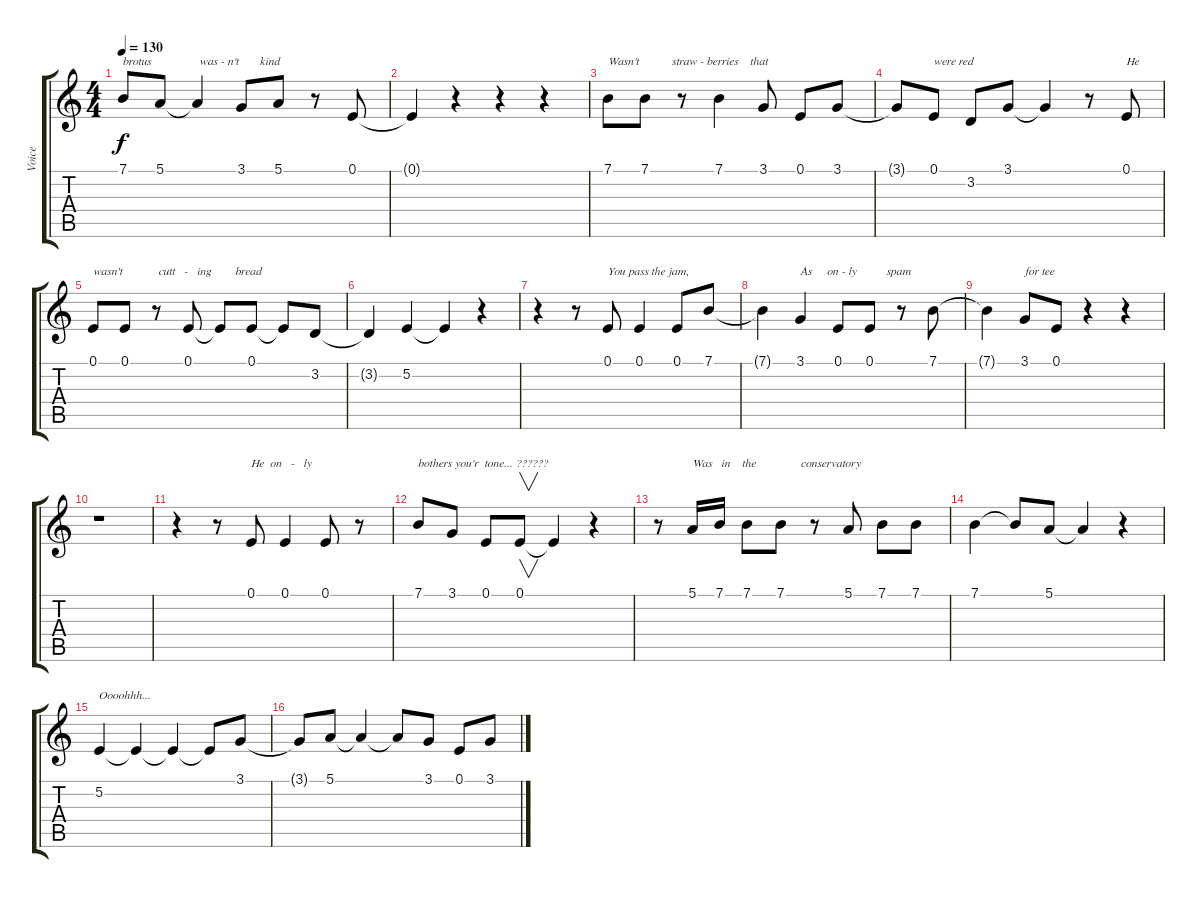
\track ("Voice" "Voice") {instrument cello}
\staff {score tabs}
\tuning (E4 B3 G3 D3 A2 E2) {hide}
\ts (4 4)
\tempo 130
\clef g2
\ks c
7.1.8{txt "brotus                was - n't       kind" dy f} 5.1.8 5.1{t}.4 3.1.8 5.1.8 r.8 0.1.8 |
0.1{t}.4 r.4 r.4 r.4 |
7.1.8{txt "Wasn't           straw - berries    that"} 7.1.8 r.8 7.1.4 3.1.8 0.1.8 3.1.8 |
3.1{t}.8 0.1.8{txt "were red"} 3.2.8 3.1.8 3.1{t}.4 r.8 0.1.8{txt "He"} |
0.1.8{txt "wasn't            cutt   -   ing        bread "} 0.1.8 r.8 0.1.8 0.1{t}.8 0.1.8 0.1{t}.8 3.2.8 |
3.2{t}.4 5.2.4 5.2{t}.4 r.4 |
r.4 r.8 0.1.8{txt "You pass the jam, "} 0.1.4 0.1.8 7.1.8 |
7.1{t}.4 3.1.4{txt "As     on - ly          spam"} 0.1.8 0.1.8 r.8 7.1.8 |
7.1{t}.4 3.1.8{txt "for tee"} 0.1.8 r.4 r.4 |
r.1 |
r.4 r.8 0.1.8{txt "He  on   -   ly"} 0.1.4 0.1.8 r.8 |
7.1.8{txt "bothers you'r  tone... ??????"} 3.1.8 0.1.8 0.1.8{v} 0.1{t}.4 r.4 |
r.8 5.1.16{txt "Was   in    the               conservatory "} 7.1.16 7.1.8 7.1.8 r.8 5.1.8 7.1.8 7.1.8 |
7.1.4 7.1{t}.8 5.1.8 5.1{t}.4 r.4 |
5.2.4{txt "Oooohhh..."} 5.2{t}.4 5.2{t}.4 5.2{t}.8 3.1.8 |
3.1{t}.8 5.1.8 5.1{t}.4 5.1{t}.8 3.1.8 0.1.8 3.1.8
